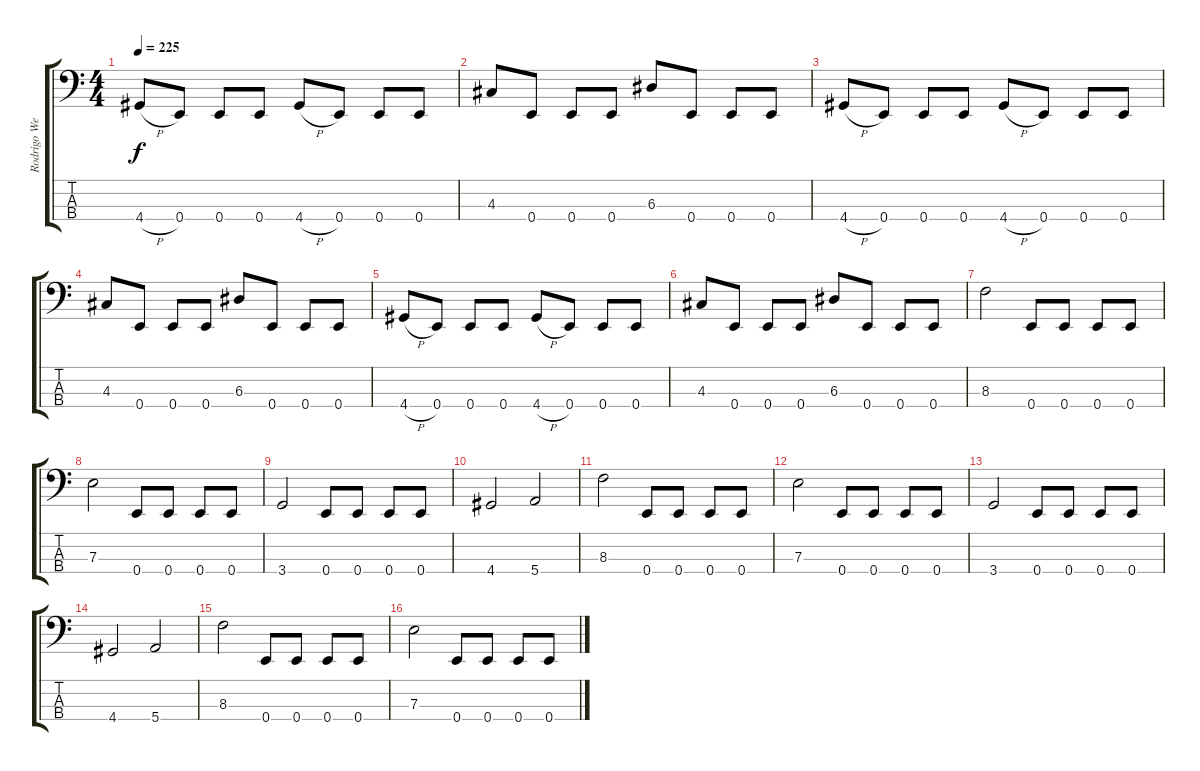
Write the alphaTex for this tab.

\track ("Rodrigo Westphal" "Rodrigo We") {instrument electricbassfinger}
\staff {score tabs}
\tuning (G2 D2 A1 E1) {hide}
\ts (4 4)
\tempo 225
\clef f4
\ks c
4.4{h}.8{dy f} 0.4.8 0.4.8 0.4.8 4.4{h}.8 0.4.8 0.4.8 0.4.8 |
4.3.8 0.4.8 0.4.8 0.4.8 6.3.8 0.4.8 0.4.8 0.4.8 |
4.4{h}.8 0.4.8 0.4.8 0.4.8 4.4{h}.8 0.4.8 0.4.8 0.4.8 |
4.3.8 0.4.8 0.4.8 0.4.8 6.3.8 0.4.8 0.4.8 0.4.8 |
4.4{h}.8 0.4.8 0.4.8 0.4.8 4.4{h}.8 0.4.8 0.4.8 0.4.8 |
4.3.8 0.4.8 0.4.8 0.4.8 6.3.8 0.4.8 0.4.8 0.4.8 |
8.3.2 0.4.8 0.4.8 0.4.8 0.4.8 |
7.3.2 0.4.8 0.4.8 0.4.8 0.4.8 |
3.4.2 0.4.8 0.4.8 0.4.8 0.4.8 |
4.4.2 5.4.2 |
8.3.2 0.4.8 0.4.8 0.4.8 0.4.8 |
7.3.2 0.4.8 0.4.8 0.4.8 0.4.8 |
3.4.2 0.4.8 0.4.8 0.4.8 0.4.8 |
4.4.2 5.4.2 |
8.3.2 0.4.8 0.4.8 0.4.8 0.4.8 |
7.3.2 0.4.8 0.4.8 0.4.8 0.4.8
